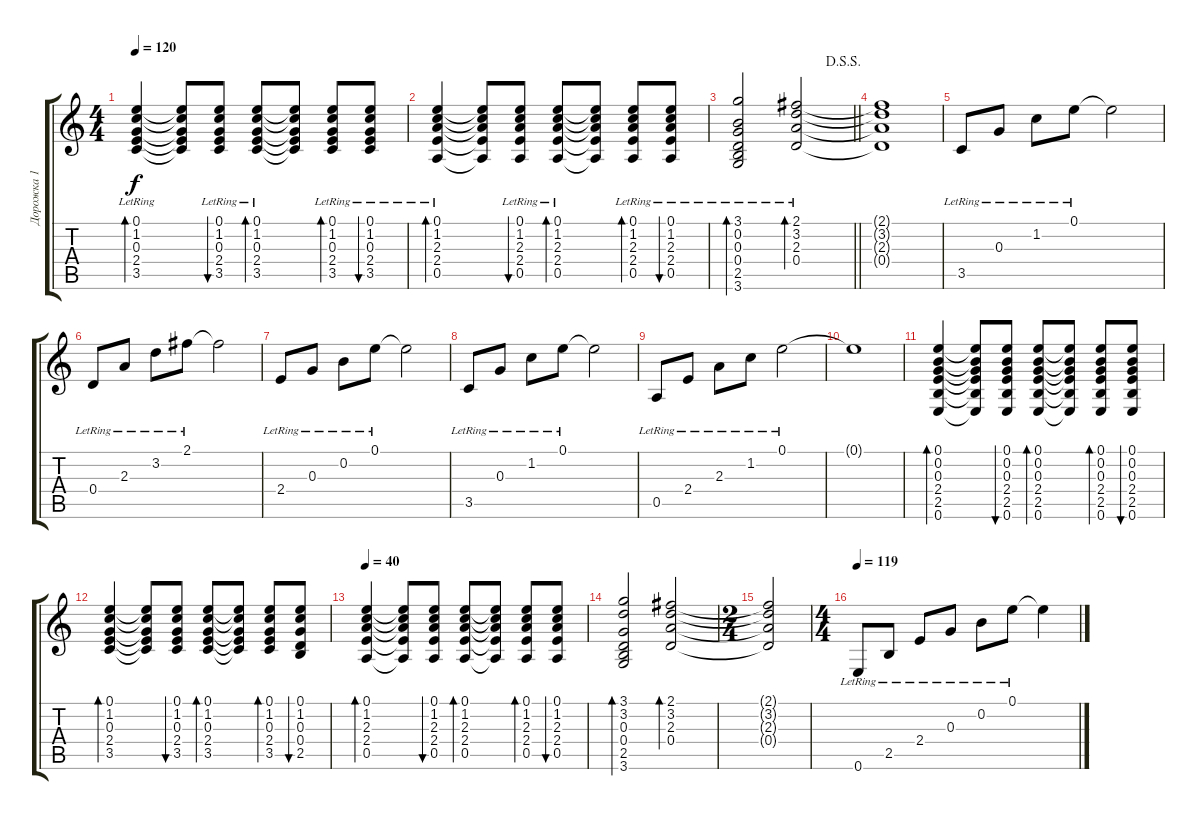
\track ("Дорожка 1" "Дорожка 1") {instrument acousticguitarsteel}
\staff {score tabs}
\tuning (E4 B3 G3 D3 A2 E2) {hide}
\ts (4 4)
\tempo 120
\clef g2
\ks c
(0.1{lr} 1.2{lr} 0.3{lr} 2.4{lr} 3.5{lr}).4{bd 60 dy f} (0.1{t} 1.2{t} 0.3{t} 2.4{t} 3.5{t}).8 (0.1{lr} 1.2{lr} 0.3{lr} 2.4{lr} 3.5{lr}).8{bu 60} (0.1{lr} 1.2{lr} 0.3{lr} 2.4{lr} 3.5{lr}).8{bd 60} (0.1{t} 1.2{t} 0.3{t} 2.4{t} 3.5{t}).8 (0.1{lr} 1.2{lr} 0.3{lr} 2.4{lr} 3.5{lr}).8{bd 60} (0.1{lr} 1.2{lr} 0.3{lr} 2.4{lr} 3.5{lr}).8{bu 60} |
(0.1{lr} 1.2{lr} 2.3{lr} 2.4{lr} 0.5{lr}).4{bd 60} (0.1{t} 1.2{t} 2.3{t} 2.4{t} 0.5{t}).8 (0.1{lr} 1.2{lr} 2.3{lr} 2.4{lr} 0.5{lr}).8{bu 60} (0.1{lr} 1.2{lr} 2.3{lr} 2.4{lr} 0.5{lr}).8{bd 60} (0.1{t} 1.2{t} 2.3{t} 2.4{t} 0.5{t}).8 (0.1{lr} 1.2{lr} 2.3{lr} 2.4{lr} 0.5{lr}).8{bd 60} (0.1{lr} 1.2{lr} 2.3{lr} 2.4{lr} 0.5{lr}).8{bu 60} |
\jump dalsegnosegno
\barLineRight lightlight
(3.1{lr} 0.2{lr} 0.3{lr} 0.4{lr} 2.5{lr} 3.6{lr}).2{bd 60} (2.1{lr} 3.2{lr} 2.3{lr} 0.4{lr}).2{bd 60} |
(2.1{t} 3.2{t} 2.3{t} 0.4{t}).1 |
3.5{lr}.8 0.3{lr}.8 1.2{lr}.8 0.1{lr}.8 0.1{t}.2 |
0.4{lr}.8 2.3{lr}.8 3.2{lr}.8 2.1{lr}.8 2.1{t}.2 |
2.4{lr}.8 0.3{lr}.8 0.2{lr}.8 0.1{lr}.8 0.1{t}.2 |
3.5{lr}.8 0.3{lr}.8 1.2{lr}.8 0.1{lr}.8 0.1{t}.2 |
0.5{lr}.8 2.4{lr}.8 2.3{lr}.8 1.2{lr}.8 0.1{lr}.2 |
0.1{t}.1 |
(0.1 0.2 0.3 2.4 2.5 0.6).4{bd 60} (0.1{t} 0.2{t} 0.3{t} 2.4{t} 2.5{t} 0.6{t}).8 (0.1 0.2 0.3 2.4 2.5 0.6).8{bu 60} (0.1 0.2 0.3 2.4 2.5 0.6).8{bd 60} (0.1{t} 0.2{t} 0.3{t} 2.4{t} 2.5{t} 0.6{t}).8 (0.1 0.2 0.3 2.4 2.5 0.6).8{bd 60} (0.1 0.2 0.3 2.4 2.5 0.6).8{bu 60} |
(0.1 1.2 0.3 2.4 3.5).4{bd 60} (0.1{t} 1.2{t} 0.3{t} 2.4{t} 3.5{t}).8 (0.1 1.2 0.3 2.4 3.5).8{bu 60} (0.1 1.2 0.3 2.4 3.5).8{bd 60} (0.1{t} 1.2{t} 0.3{t} 2.4{t} 3.5{t}).8 (0.1 1.2 0.3 2.4 3.5).8{bd 60} (0.1 1.2 0.3 0.4 2.5).8{bu 60} |
\tempo 40
(0.1 1.2 2.3 2.4 0.5).4{bd 60} (0.1{t} 1.2{t} 2.3{t} 2.4{t} 0.5{t}).8 (0.1 1.2 2.3 2.4 0.5).8{bu 60} (0.1 1.2 2.3 2.4 0.5).8{bd 60} (0.1{t} 1.2{t} 2.3{t} 2.4{t} 0.5{t}).8 (0.1 1.2 2.3 2.4 0.5).8{bd 60} (0.1 1.2 2.3 2.4 0.5).8{bu 60} |
(3.1 3.2 0.3 0.4 2.5 3.6).2{bd 60} (2.1 3.2 2.3 0.4).2{bd 60} |
\ts (2 4)
(2.1{t} 3.2{t} 2.3{t} 0.4{t}).2 |
\ts (4 4)
\tempo 119
0.6{lr}.8 2.5{lr}.8 2.4{lr}.8 0.3{lr}.8 0.2{lr}.8 0.1{lr}.8 0.1{t}.4
